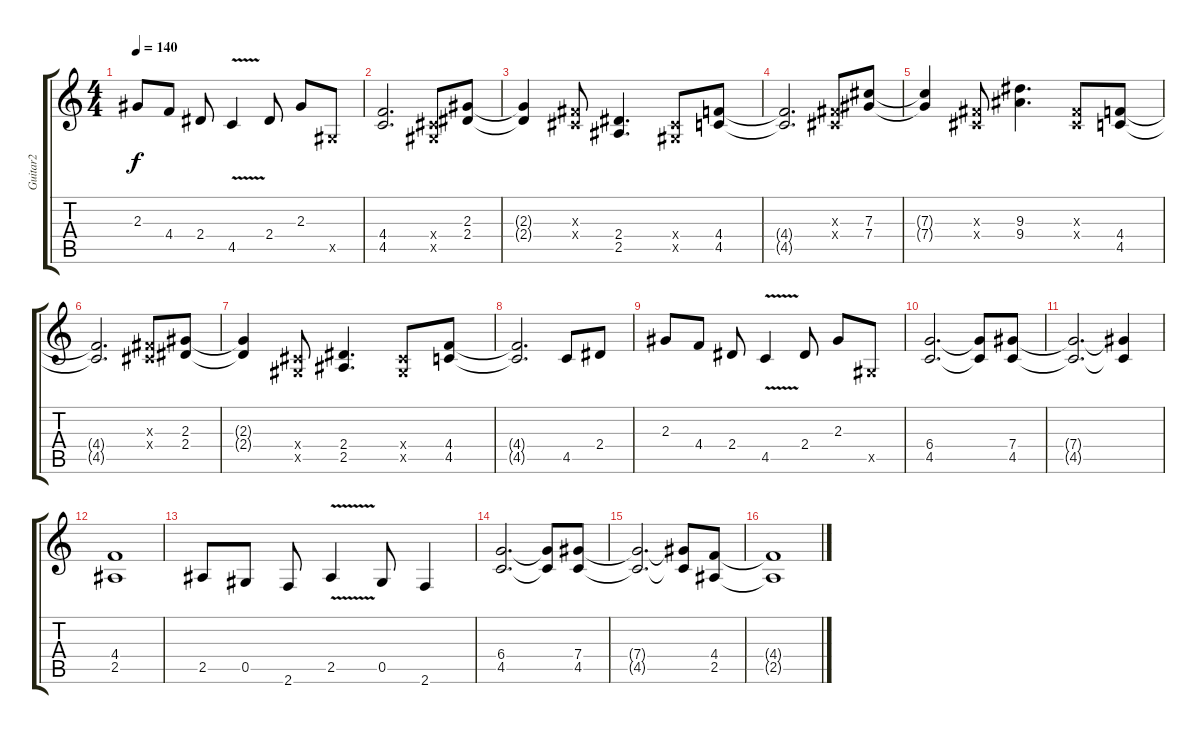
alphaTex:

\track ("Guitar2" "Guitar2") {instrument overdrivenguitar}
\staff {score tabs}
\tuning (Eb4 Bb3 Gb3 Db3 Ab2 Eb2) {hide}
\ts (4 4)
\tempo 140
\clef g2
\ks c
2.3.8{dy f} 4.4.8 2.4.8 4.5{v}.4 2.4.8 2.3.8 0.5{x}.8 |
(4.4 4.5).2{d} (0.4{x} 0.5{x}).8 (2.3 2.4).8 |
(2.3{t} 2.4{t}).4 (0.3{x} 0.4{x}).8 (2.4 2.5).4{d} (0.4{x} 0.5{x}).8 (4.4 4.5).8 |
(4.4{t} 4.5{t}).2{d} (0.3{x} 0.4{x}).8 (7.3 7.4).8 |
(7.3{t} 7.4{t}).4 (0.3{x} 0.4{x}).8 (9.3 9.4).4{d} (0.3{x} 0.4{x}).8 (4.4 4.5).8 |
(4.4{t} 4.5{t}).2{d} (0.3{x} 0.4{x}).8 (2.3 2.4).8 |
(2.3{t} 2.4{t}).4 (0.4{x} 0.5{x}).8 (2.4 2.5).4{d} (0.4{x} 0.5{x}).8 (4.4 4.5).8 |
(4.4{t} 4.5{t}).2{d} 4.5.8 2.4.8 |
2.3.8 4.4.8 2.4.8 4.5{v}.4 2.4.8 2.3.8 0.5{x}.8 |
(6.4 4.5).2{d} (6.4{t} 4.5{t}).8 (7.4 4.5).8 |
(7.4{t} 4.5{t}).2{d} (7.4{t} 4.5{t}).4 |
(4.4 2.5).1 |
2.5.8 0.5.8 2.6.8 2.5{v}.4 0.5.8 2.6.4 |
(6.4 4.5).2{d} (6.4{t} 4.5{t}).8 (7.4 4.5).8 |
(7.4{t} 4.5{t}).2{d} (7.4{t} 4.5{t}).8 (4.4 2.5).8 |
(4.4{t} 2.5{t}).1
